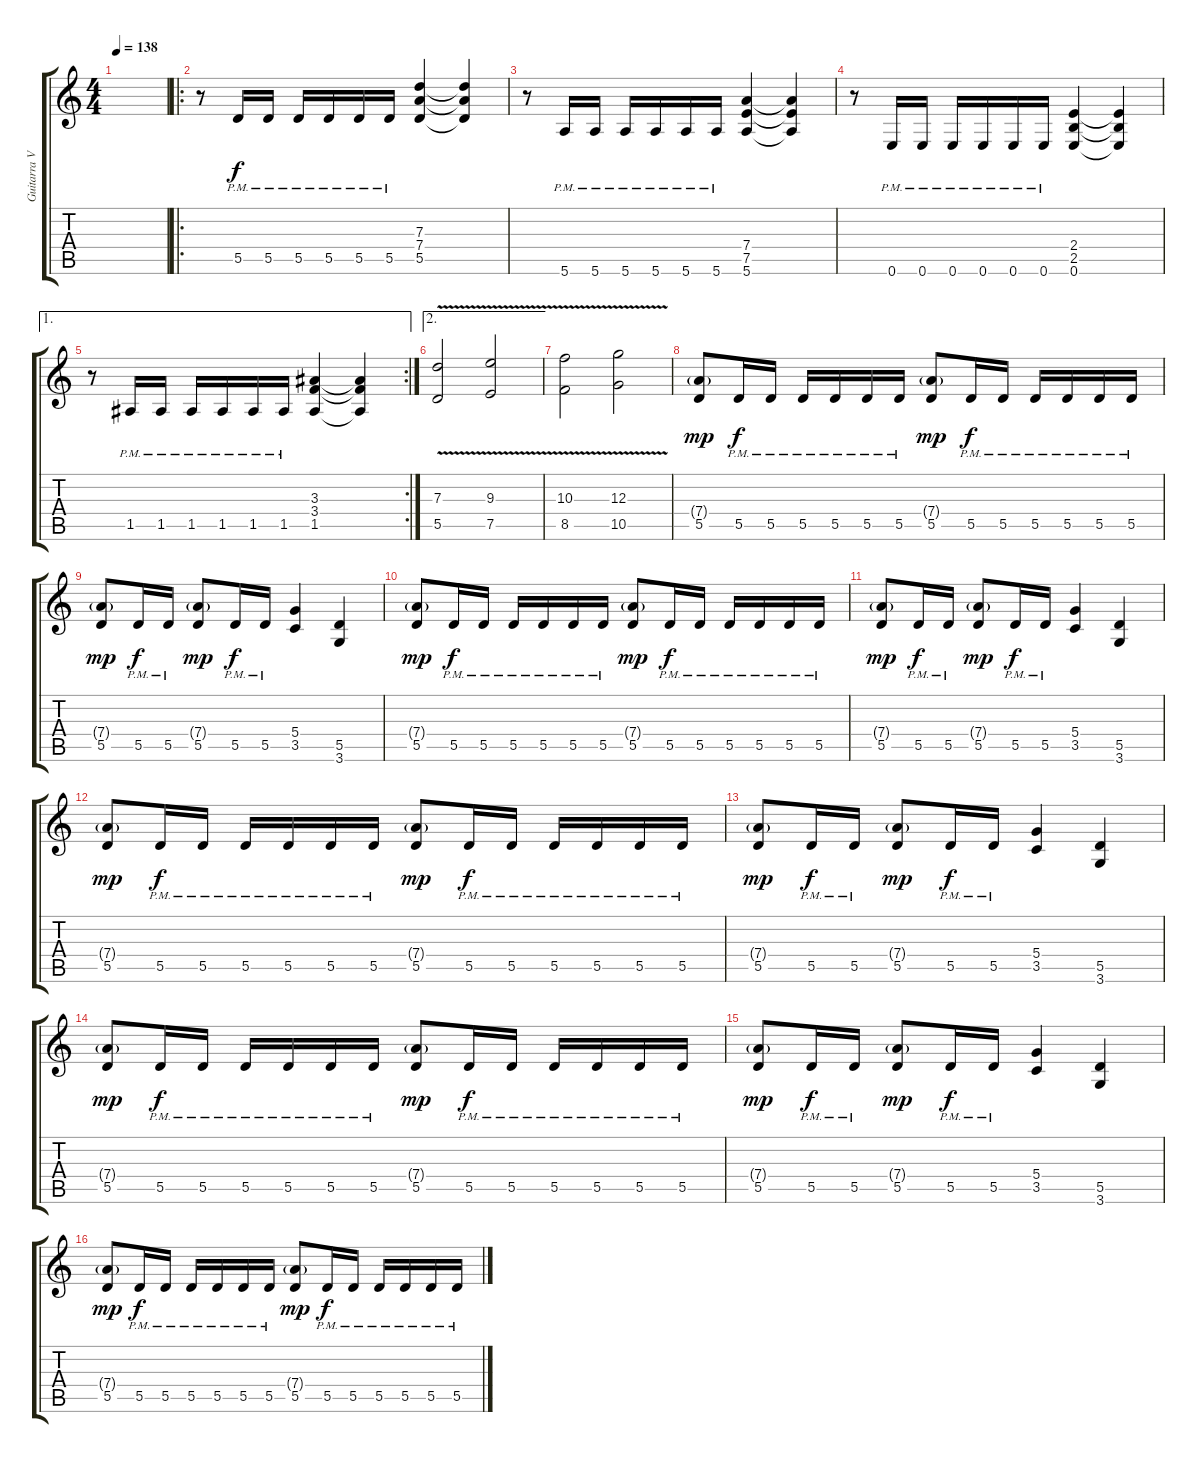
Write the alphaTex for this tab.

\track ("Guitarra VI (Dist. Rítmica)" "Guitarra V") {instrument distortionguitar}
\staff {score tabs}
\tuning (E4 B3 G3 D3 A2 E2) {hide}
\ts (4 4)
\tempo 138
\clef g2
\ks c
|
\ro
r.8 5.5{pm}.16 5.5{pm}.16 5.5{pm}.16 5.5{pm}.16 5.5{pm}.16 5.5{pm}.16 (7.3 7.4 5.5).4 (7.3{t} 7.4{t} 5.5{t}).4 |
r.8 5.6{pm}.16 5.6{pm}.16 5.6{pm}.16 5.6{pm}.16 5.6{pm}.16 5.6{pm}.16 (7.4 7.5 5.6).4 (7.4{t} 7.5{t} 5.6{t}).4 |
r.8 0.6{pm}.16 0.6{pm}.16 0.6{pm}.16 0.6{pm}.16 0.6{pm}.16 0.6{pm}.16 (2.4 2.5 0.6).4 (2.4{t} 2.5{t} 0.6{t}).4 |
\ae 1
\rc 2
r.8 1.5{pm}.16 1.5{pm}.16 1.5{pm}.16 1.5{pm}.16 1.5{pm}.16 1.5{pm}.16 (3.3 3.4 1.5).4 (3.3{t} 3.4{t} 1.5{t}).4 |
\ae 2
(7.3{v} 5.5{v}).2 (9.3{v} 7.5{v}).2 |
(10.3{v} 8.5{v}).2 (12.3{v} 10.5{v}).2 |
(7.4{g} 5.5).8{dy mp} 5.5{pm}.16{dy f} 5.5{pm}.16 5.5{pm}.16 5.5{pm}.16 5.5{pm}.16 5.5{pm}.16 (7.4{g} 5.5).8{dy mp} 5.5{pm}.16{dy f} 5.5{pm}.16 5.5{pm}.16 5.5{pm}.16 5.5{pm}.16 5.5{pm}.16 |
(7.4{g} 5.5).8{dy mp} 5.5{pm}.16{dy f} 5.5{pm}.16 (7.4{g} 5.5).8{dy mp} 5.5{pm}.16{dy f} 5.5{pm}.16 (5.4 3.5).4 (5.5 3.6).4 |
(7.4{g} 5.5).8{dy mp} 5.5{pm}.16{dy f} 5.5{pm}.16 5.5{pm}.16 5.5{pm}.16 5.5{pm}.16 5.5{pm}.16 (7.4{g} 5.5).8{dy mp} 5.5{pm}.16{dy f} 5.5{pm}.16 5.5{pm}.16 5.5{pm}.16 5.5{pm}.16 5.5{pm}.16 |
(7.4{g} 5.5).8{dy mp} 5.5{pm}.16{dy f} 5.5{pm}.16 (7.4{g} 5.5).8{dy mp} 5.5{pm}.16{dy f} 5.5{pm}.16 (5.4 3.5).4 (5.5 3.6).4 |
(7.4{g} 5.5).8{dy mp} 5.5{pm}.16{dy f} 5.5{pm}.16 5.5{pm}.16 5.5{pm}.16 5.5{pm}.16 5.5{pm}.16 (7.4{g} 5.5).8{dy mp} 5.5{pm}.16{dy f} 5.5{pm}.16 5.5{pm}.16 5.5{pm}.16 5.5{pm}.16 5.5{pm}.16 |
(7.4{g} 5.5).8{dy mp} 5.5{pm}.16{dy f} 5.5{pm}.16 (7.4{g} 5.5).8{dy mp} 5.5{pm}.16{dy f} 5.5{pm}.16 (5.4 3.5).4 (5.5 3.6).4 |
(7.4{g} 5.5).8{dy mp} 5.5{pm}.16{dy f} 5.5{pm}.16 5.5{pm}.16 5.5{pm}.16 5.5{pm}.16 5.5{pm}.16 (7.4{g} 5.5).8{dy mp} 5.5{pm}.16{dy f} 5.5{pm}.16 5.5{pm}.16 5.5{pm}.16 5.5{pm}.16 5.5{pm}.16 |
(7.4{g} 5.5).8{dy mp} 5.5{pm}.16{dy f} 5.5{pm}.16 (7.4{g} 5.5).8{dy mp} 5.5{pm}.16{dy f} 5.5{pm}.16 (5.4 3.5).4 (5.5 3.6).4 |
(7.4{g} 5.5).8{dy mp} 5.5{pm}.16{dy f} 5.5{pm}.16 5.5{pm}.16 5.5{pm}.16 5.5{pm}.16 5.5{pm}.16 (7.4{g} 5.5).8{dy mp} 5.5{pm}.16{dy f} 5.5{pm}.16 5.5{pm}.16 5.5{pm}.16 5.5{pm}.16 5.5{pm}.16
